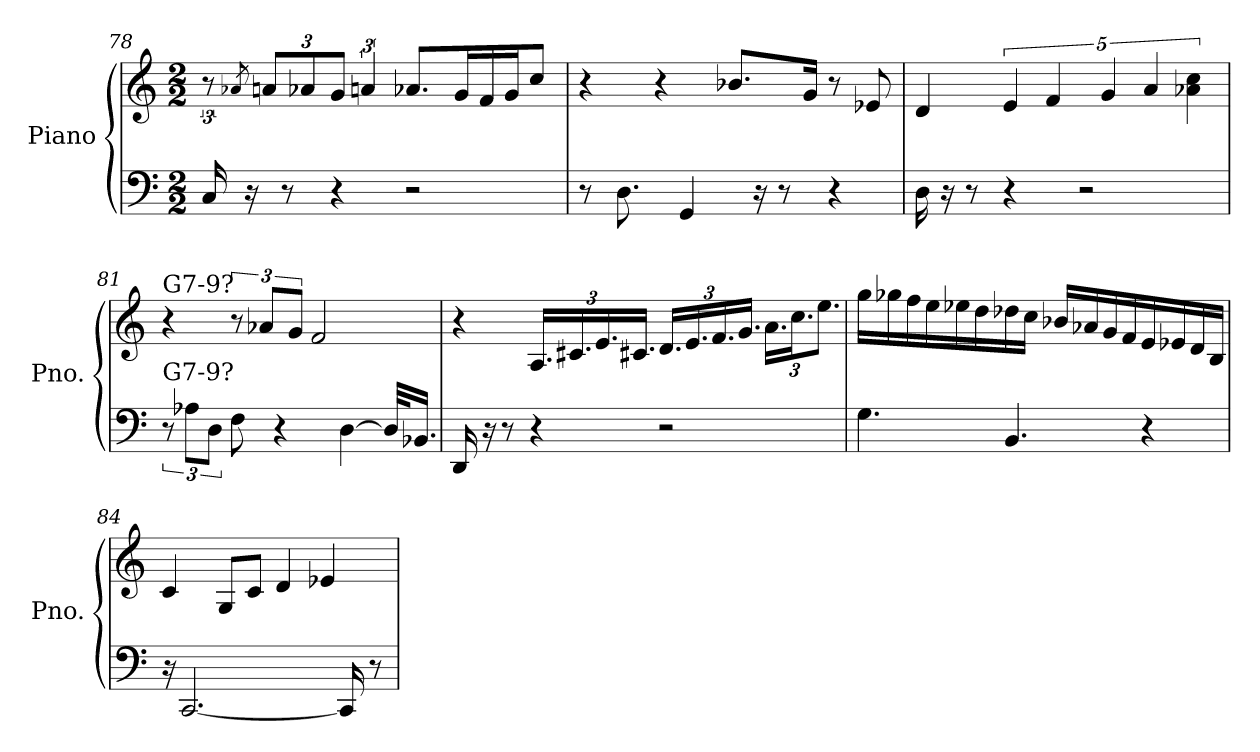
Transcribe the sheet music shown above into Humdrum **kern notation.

**kern	**kern
*part1	*part1
*staff2	*staff1
*I"Piano	*
*I'Pno.	*
*clefF4	*clefG2
*k[]	*k[]
*C:	*C:
*M2/2	*M2/2
=78	=78
16C/	12r
16r	.
.	8qa-X/
.	12an/L
8r	.
.	12a-X/
4r	12g/J
.	6an/
2r	8.a-X/L
.	16g/L
.	16f/
.	16g/J
.	8cc/J
!!LO:PB:g=z
=79	=79
8r	4r
8.D\	.
.	4r
4GG/	.
.	8.b-X/L
16r	.
8r	.
.	16g/Jk
4r	8r
.	8e-X/
=80	=80
16D\	4d/
16r	.
8r	.
4r	20%3e/
.	20%3f/
2r	.
.	20%3g/
.	20%3a/
.	20%3a-X\ 20%3cc\
=81	=81
!	!LO:TX:a:t=G7-9?
!LO:TX:a:t=G7-9?	!
12r	4r
12A-X\L	.
12D\J	.
8F\	12r
.	12a-X/L
4r	.
.	12g/J
.	2f/
[4D\	.
32D/KLL]	.
16.BB-X/JJ	.
!!LO:LB:g=z
=82	=82
16DD/	4r
16r	.
8r	.
*	*Xbrackettup
4r	24.A/LL
.	24.c#X/
.	24.e/
.	24.c#X/JJ
2r	24.d/LL
.	24.e/
.	24.f/
.	24.g/JJ
.	24.a\LL
.	24.cc\J
.	12.ee\J
=83	=83
4.G\	16gg\LL
.	16gg-X\
.	16ff\
.	16ee\
.	16ee-X\
.	16dd\
4.BB/	16dd-X\
.	16cc\JJ
.	16b-X/LL
.	16a-X/
.	16g/
.	16f/
4r	16e/
.	16e-X/
.	16d/
.	16B/JJ
!!LO:LB:g=z
=84	=84
16r	4c/
[2.CC/	.
.	8G/L
.	8c/J
.	4d/
.	4e-X/
16CC/]	.
8r	.
=	=
*-	*-
